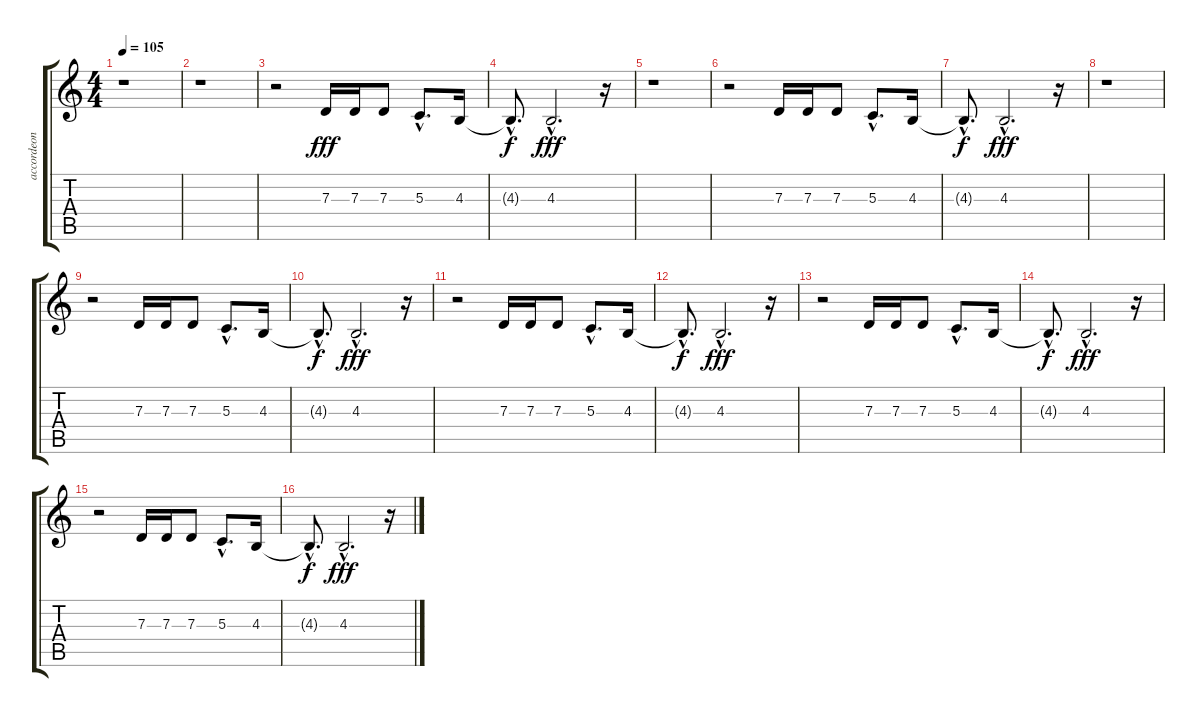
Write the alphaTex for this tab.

\track ("accordeon" "accordeon") {instrument accordion}
\staff {score tabs}
\tuning (E4 B3 G3 D3 A2 E2) {hide}
\ts (4 4)
\tempo 105
\clef g2
\ks c
r.1{dy f} |
r.1 |
r.2 7.3.16{dy fff} 7.3.16 7.3.8 5.3{hac}.8{d} 4.3.16 |
4.3{hac t}.8{d dy f} 4.3{hac}.2{d dy fff} r.16 |
r.1 |
r.2 7.3.16 7.3.16 7.3.8 5.3{hac}.8{d} 4.3.16 |
4.3{hac t}.8{d dy f} 4.3{hac}.2{d dy fff} r.16 |
r.1 |
r.2 7.3.16 7.3.16 7.3.8 5.3{hac}.8{d} 4.3.16 |
4.3{hac t}.8{d dy f} 4.3{hac}.2{d dy fff} r.16 |
r.2 7.3.16 7.3.16 7.3.8 5.3{hac}.8{d} 4.3.16 |
4.3{hac t}.8{d dy f} 4.3{hac}.2{d dy fff} r.16 |
r.2 7.3.16 7.3.16 7.3.8 5.3{hac}.8{d} 4.3.16 |
4.3{hac t}.8{d dy f} 4.3{hac}.2{d dy fff} r.16 |
r.2 7.3.16 7.3.16 7.3.8 5.3{hac}.8{d} 4.3.16 |
4.3{hac t}.8{d dy f} 4.3{hac}.2{d dy fff} r.16
